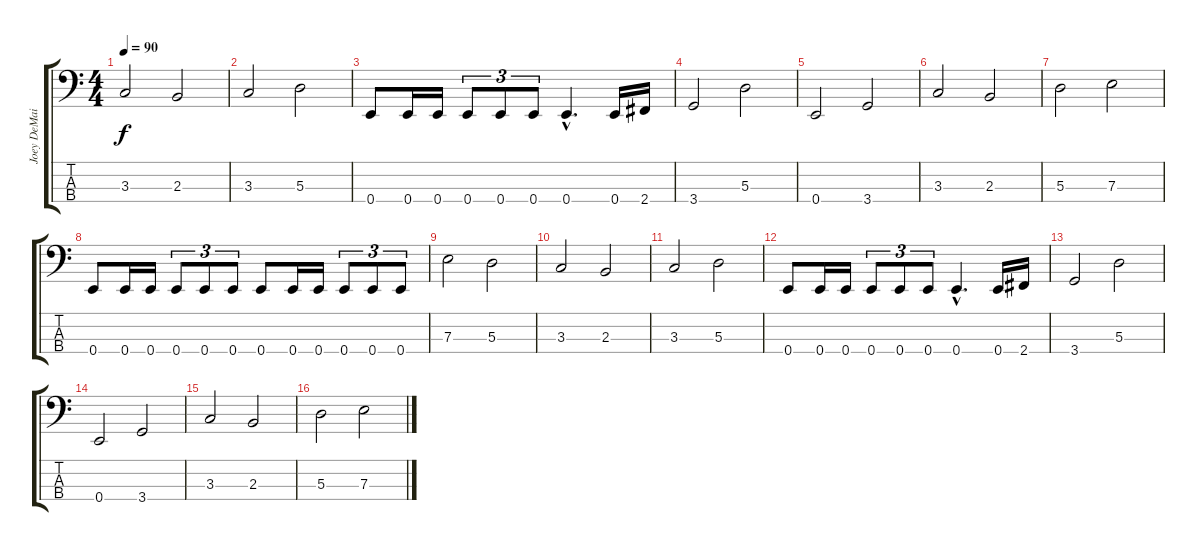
\track ("Joey DeMaio" "Joey DeMai") {instrument slapbass1}
\staff {score tabs}
\tuning (G2 D2 A1 E1) {hide}
\ts (4 4)
\tempo 90
\clef f4
\ks c
3.3.2{dy f} 2.3.2 |
3.3.2 5.3.2 |
0.4.8 0.4.16 0.4.16 0.4.8{tu (3 2)} 0.4.8{tu (3 2)} 0.4.8{tu (3 2)} 0.4{hac}.4{d} 0.4.16 2.4.16 |
3.4.2 5.3.2 |
0.4.2 3.4.2 |
3.3.2 2.3.2 |
5.3.2 7.3.2 |
0.4.8 0.4.16 0.4.16 0.4.8{tu (3 2)} 0.4.8{tu (3 2)} 0.4.8{tu (3 2)} 0.4.8 0.4.16 0.4.16 0.4.8{tu (3 2)} 0.4.8{tu (3 2)} 0.4.8{tu (3 2)} |
7.3.2 5.3.2 |
3.3.2 2.3.2 |
3.3.2 5.3.2 |
0.4.8 0.4.16 0.4.16 0.4.8{tu (3 2)} 0.4.8{tu (3 2)} 0.4.8{tu (3 2)} 0.4{hac}.4{d} 0.4.16 2.4.16 |
3.4.2 5.3.2 |
0.4.2 3.4.2 |
3.3.2 2.3.2 |
5.3.2 7.3.2
